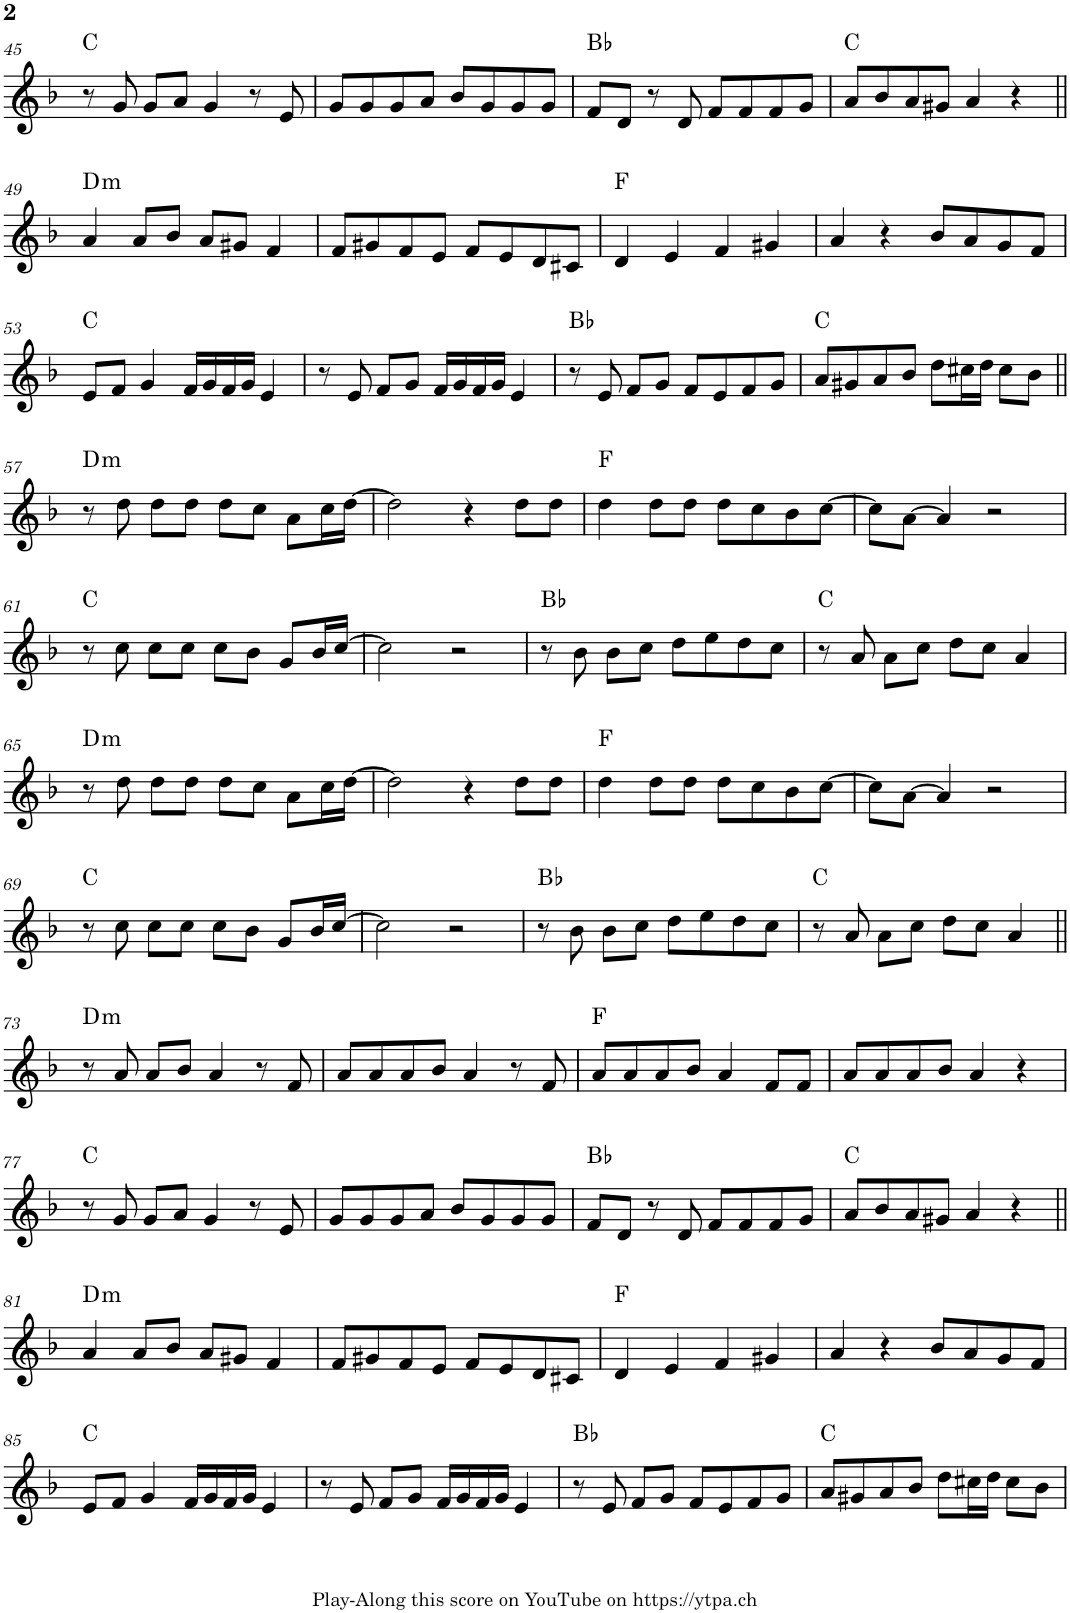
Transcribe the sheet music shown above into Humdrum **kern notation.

**kern	**harte
*part1	*part1
*staff1	*
*I"Piano	*
*I'Pno.	*
!!LO:PB:g=z
*clefG2	*
*k[b-]	*
*M4/4	*
=45	=45
8r	C:maj
8g/	.
8g/L	.
8a/J	.
4g/	.
8r	.
8e/	.
=46	=46
8g/L	.
8g/	.
8g/	.
8a/J	.
8b-/L	.
8g/	.
8g/	.
8g/J	.
=47	=47
8f/L	Bb:maj
8d/J	.
8r	.
8d/	.
8f/L	.
8f/	.
8f/	.
8g/J	.
=48	=48
8a/L	C:maj
8b-/	.
8a/	.
8g#X/J	.
4a/	.
4r	.
!!LO:LB:g=z
=49||	=49||
!	!LO:H:kt=m
4a/	D:min
8a/L	.
8b-/J	.
8a/L	.
8g#X/J	.
4f/	.
=50	=50
8f/L	.
8g#X/	.
8f/	.
8e/J	.
8f/L	.
8e/	.
8d/	.
8c#X/J	.
=51	=51
4d/	F:maj
4e/	.
4f/	.
4g#X/	.
=52	=52
4a/	.
4r	.
8b-/L	.
8a/	.
8g/	.
8f/J	.
!!LO:LB:g=z
=53	=53
8e/L	C:maj
8f/J	.
4g/	.
16f/LL	.
16g/	.
16f/	.
16g/JJ	.
4e/	.
=54	=54
8r	.
8e/	.
8f/L	.
8g/J	.
16f/LL	.
16g/	.
16f/	.
16g/JJ	.
4e/	.
=55	=55
8r	Bb:maj
8e/	.
8f/L	.
8g/J	.
8f/L	.
8e/	.
8f/	.
8g/J	.
=56	=56
8a/L	C:maj
8g#X/	.
8a/	.
8b-/J	.
8dd\L	.
16cc#X\L	.
16dd\JJ	.
8cc#\L	.
8b-\J	.
!!LO:LB:g=z
=57||	=57||
!	!LO:H:kt=m
8r	D:min
8dd\	.
8dd\L	.
8dd\J	.
8dd\L	.
8cc\J	.
8a\L	.
16cc\L	.
[16dd\JJ	.
=58	=58
2dd\]	.
4r	.
8dd\L	.
8dd\J	.
=59	=59
4dd\	F:maj
8dd\L	.
8dd\J	.
8dd\L	.
8cc\	.
8b-\	.
[8cc\J	.
=60	=60
8cc\L]	.
[8a\J	.
4a/]	.
2r	.
!!LO:LB:g=z
=61	=61
8r	C:maj
8cc\	.
8cc\L	.
8cc\J	.
8cc\L	.
8b-\J	.
8g/L	.
16b-/L	.
[16cc/JJ	.
=62	=62
2cc\]	.
2r	.
=63	=63
8r	Bb:maj
8b-\	.
8b-\L	.
8cc\J	.
8dd\L	.
8ee\	.
8dd\	.
8cc\J	.
=64	=64
8r	C:maj
8a/	.
8a\L	.
8cc\J	.
8dd\L	.
8cc\J	.
4a/	.
!!LO:LB:g=z
=65	=65
!	!LO:H:kt=m
8r	D:min
8dd\	.
8dd\L	.
8dd\J	.
8dd\L	.
8cc\J	.
8a\L	.
16cc\L	.
[16dd\JJ	.
=66	=66
2dd\]	.
4r	.
8dd\L	.
8dd\J	.
=67	=67
4dd\	F:maj
8dd\L	.
8dd\J	.
8dd\L	.
8cc\	.
8b-\	.
[8cc\J	.
=68	=68
8cc\L]	.
[8a\J	.
4a/]	.
2r	.
!!LO:LB:g=z
=69	=69
8r	C:maj
8cc\	.
8cc\L	.
8cc\J	.
8cc\L	.
8b-\J	.
8g/L	.
16b-/L	.
[16cc/JJ	.
=70	=70
2cc\]	.
2r	.
=71	=71
8r	Bb:maj
8b-\	.
8b-\L	.
8cc\J	.
8dd\L	.
8ee\	.
8dd\	.
8cc\J	.
=72	=72
8r	C:maj
8a/	.
8a\L	.
8cc\J	.
8dd\L	.
8cc\J	.
4a/	.
!!LO:LB:g=z
=73||	=73||
!	!LO:H:kt=m
8r	D:min
8a/	.
8a/L	.
8b-/J	.
4a/	.
8r	.
8f/	.
=74	=74
8a/L	.
8a/	.
8a/	.
8b-/J	.
4a/	.
8r	.
8f/	.
=75	=75
8a/L	F:maj
8a/	.
8a/	.
8b-/J	.
4a/	.
8f/L	.
8f/J	.
=76	=76
8a/L	.
8a/	.
8a/	.
8b-/J	.
4a/	.
4r	.
!!LO:LB:g=z
=77	=77
8r	C:maj
8g/	.
8g/L	.
8a/J	.
4g/	.
8r	.
8e/	.
=78	=78
8g/L	.
8g/	.
8g/	.
8a/J	.
8b-/L	.
8g/	.
8g/	.
8g/J	.
=79	=79
8f/L	Bb:maj
8d/J	.
8r	.
8d/	.
8f/L	.
8f/	.
8f/	.
8g/J	.
=80	=80
8a/L	C:maj
8b-/	.
8a/	.
8g#X/J	.
4a/	.
4r	.
!!LO:LB:g=z
=81||	=81||
!	!LO:H:kt=m
4a/	D:min
8a/L	.
8b-/J	.
8a/L	.
8g#X/J	.
4f/	.
=82	=82
8f/L	.
8g#X/	.
8f/	.
8e/J	.
8f/L	.
8e/	.
8d/	.
8c#X/J	.
=83	=83
4d/	F:maj
4e/	.
4f/	.
4g#X/	.
=84	=84
4a/	.
4r	.
8b-/L	.
8a/	.
8g/	.
8f/J	.
!!LO:LB:g=z
=85	=85
8e/L	C:maj
8f/J	.
4g/	.
16f/LL	.
16g/	.
16f/	.
16g/JJ	.
4e/	.
=86	=86
8r	.
8e/	.
8f/L	.
8g/J	.
16f/LL	.
16g/	.
16f/	.
16g/JJ	.
4e/	.
=87	=87
8r	Bb:maj
8e/	.
8f/L	.
8g/J	.
8f/L	.
8e/	.
8f/	.
8g/J	.
=88	=88
8a/L	C:maj
8g#X/	.
8a/	.
8b-/J	.
8dd\L	.
16cc#X\L	.
16dd\JJ	.
8cc#\L	.
8b-\J	.
=	=
*-	*-
